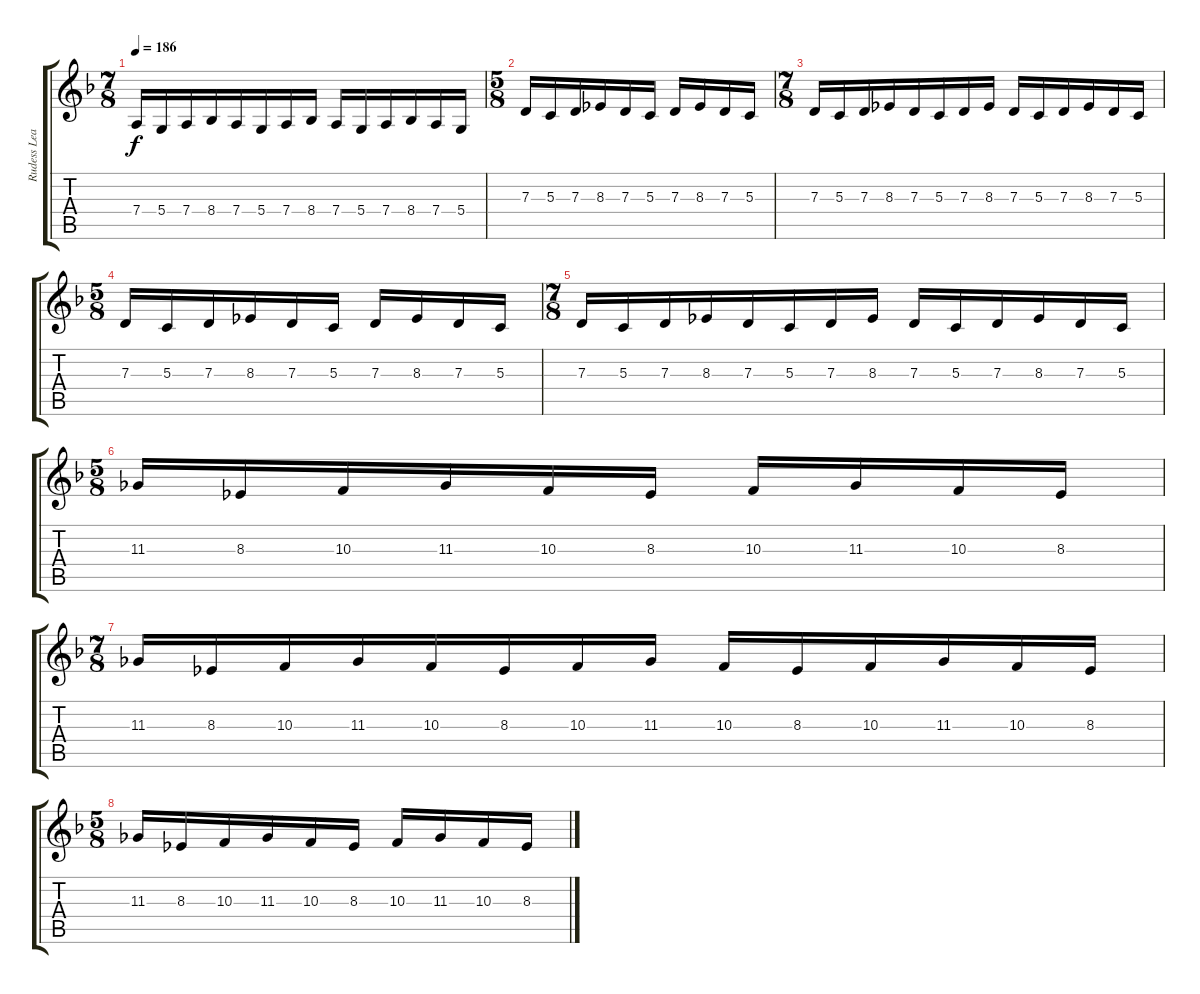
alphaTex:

\track ("Rudess Lead" "Rudess Lea") {instrument lead2sawtooth}
\staff {score tabs}
\tuning (E4 B3 G3 D3 A2 E2) {hide}
\ts (7 8)
\tempo 186
\clef g2
\ks f
7.4.16{dy f} 5.4.16 7.4.16 8.4.16 7.4.16 5.4.16 7.4.16 8.4.16 7.4.16 5.4.16 7.4.16 8.4.16 7.4.16 5.4.16 |
\ts (5 8)
7.3.16 5.3.16 7.3.16 8.3.16 7.3.16 5.3.16 7.3.16 8.3.16 7.3.16 5.3.16 |
\ts (7 8)
7.3.16 5.3.16 7.3.16 8.3.16 7.3.16 5.3.16 7.3.16 8.3.16 7.3.16 5.3.16 7.3.16 8.3.16 7.3.16 5.3.16 |
\ts (5 8)
7.3.16 5.3.16 7.3.16 8.3.16 7.3.16 5.3.16 7.3.16 8.3.16 7.3.16 5.3.16 |
\ts (7 8)
7.3.16 5.3.16 7.3.16 8.3.16 7.3.16 5.3.16 7.3.16 8.3.16 7.3.16 5.3.16 7.3.16 8.3.16 7.3.16 5.3.16 |
\ts (5 8)
11.3.16 8.3.16 10.3.16 11.3.16 10.3.16 8.3.16 10.3.16 11.3.16 10.3.16 8.3.16 |
\ts (7 8)
11.3.16 8.3.16 10.3.16 11.3.16 10.3.16 8.3.16 10.3.16 11.3.16 10.3.16 8.3.16 10.3.16 11.3.16 10.3.16 8.3.16 |
\ts (5 8)
11.3.16 8.3.16 10.3.16 11.3.16 10.3.16 8.3.16 10.3.16 11.3.16 10.3.16 8.3.16
